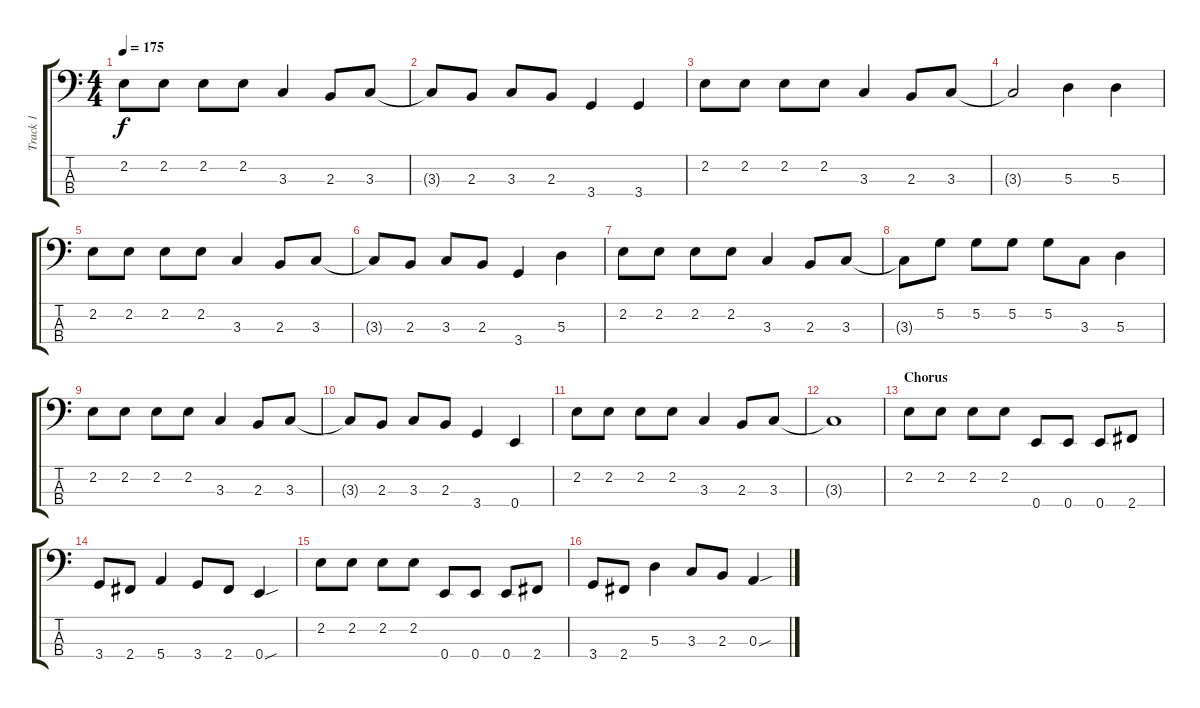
\track ("Track 1" "Track 1") {instrument electricbassfinger}
\staff {score tabs}
\tuning (G2 D2 A1 E1) {hide}
\ts (4 4)
\tempo 175
\clef f4
\ks c
2.2.8{dy f} 2.2.8 2.2.8 2.2.8 3.3.4 2.3.8 3.3.8 |
3.3{t}.8 2.3.8 3.3.8 2.3.8 3.4.4 3.4.4 |
2.2.8 2.2.8 2.2.8 2.2.8 3.3.4 2.3.8 3.3.8 |
3.3{t}.2 5.3.4 5.3.4 |
2.2.8 2.2.8 2.2.8 2.2.8 3.3.4 2.3.8 3.3.8 |
3.3{t}.8 2.3.8 3.3.8 2.3.8 3.4.4 5.3.4 |
2.2.8 2.2.8 2.2.8 2.2.8 3.3.4 2.3.8 3.3.8 |
3.3{t}.8 5.2.8 5.2.8 5.2.8 5.2.8 3.3.8 5.3.4 |
2.2.8 2.2.8 2.2.8 2.2.8 3.3.4 2.3.8 3.3.8 |
3.3{t}.8 2.3.8 3.3.8 2.3.8 3.4.4 0.4.4 |
2.2.8 2.2.8 2.2.8 2.2.8 3.3.4 2.3.8 3.3.8 |
3.3{t}.1 |
\section ("" "Chorus")
2.2.8 2.2.8 2.2.8 2.2.8 0.4.8 0.4.8 0.4.8 2.4.8 |
3.4.8 2.4.8 5.4.4 3.4.8 2.4.8 0.4{sou}.4 |
2.2.8 2.2.8 2.2.8 2.2.8 0.4.8 0.4.8 0.4.8 2.4.8 |
3.4.8 2.4.8 5.3.4 3.3.8 2.3.8 0.3{sou}.4
